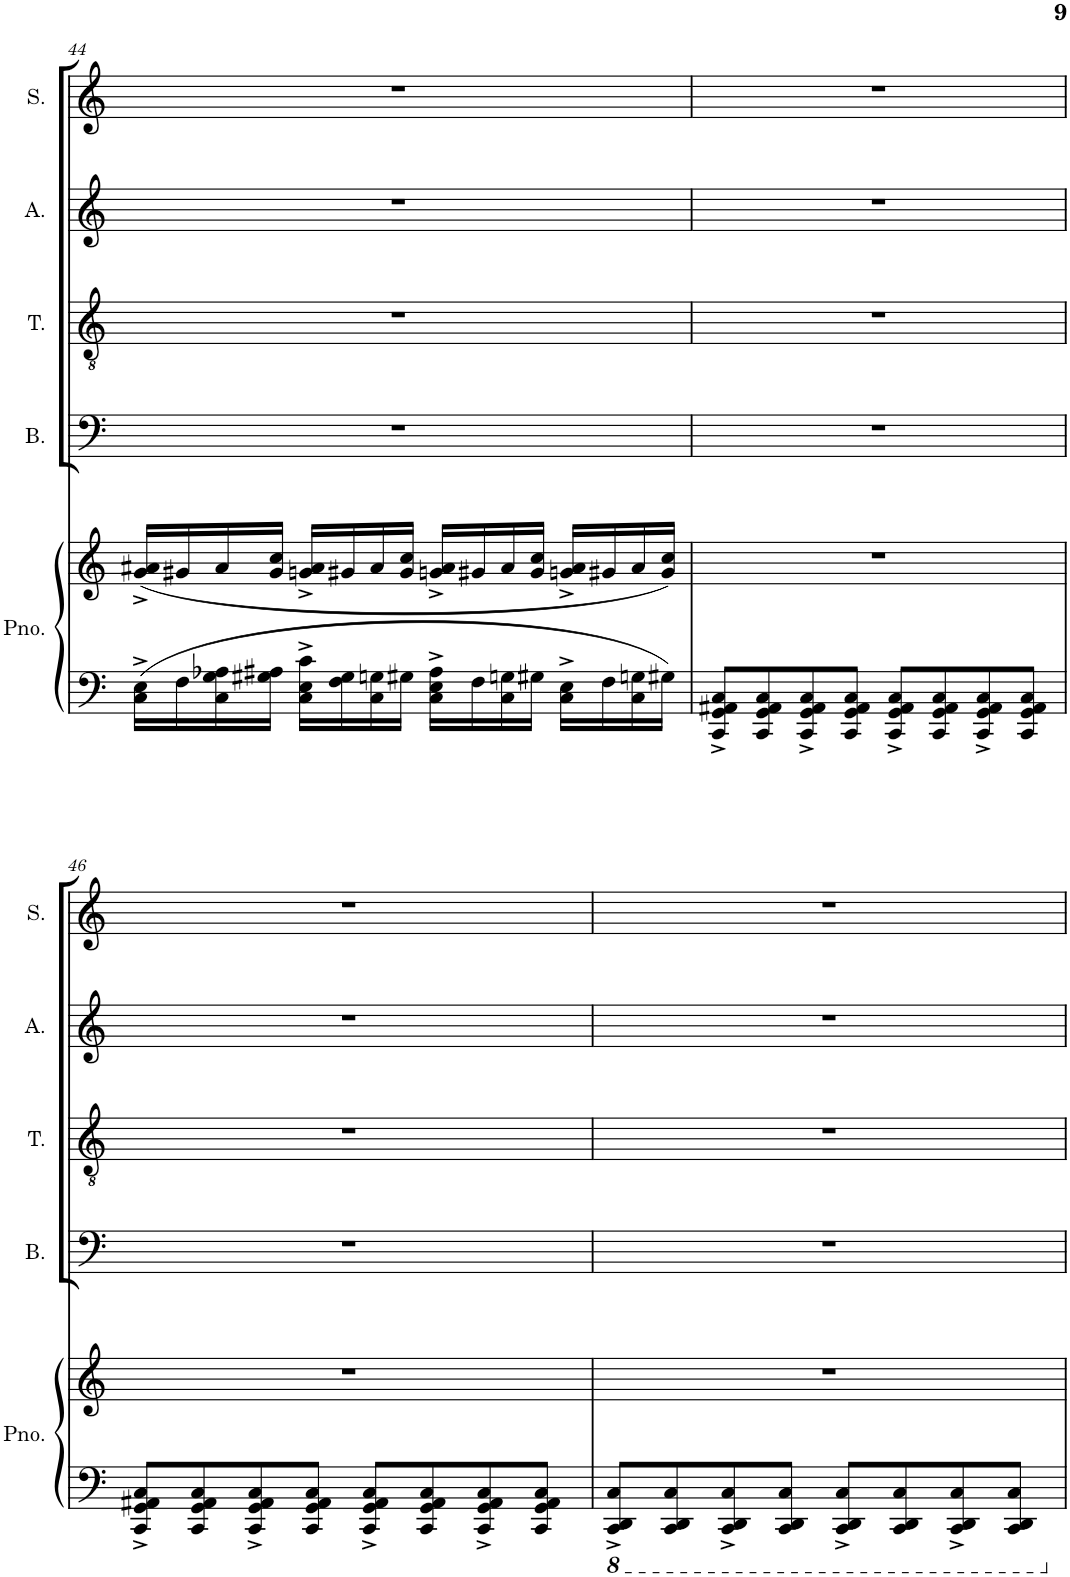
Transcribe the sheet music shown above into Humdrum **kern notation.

**kern	**kern	**kern	**kern	**kern	**kern
*part5	*part5	*part4	*part3	*part2	*part1
*staff6	*staff5	*staff4	*staff3	*staff2	*staff1
*I"Piano	*	*I"Bass	*I"Tenor	*I"Alto	*I"Soprano
*I'Pno.	*	*I'B.	*I'T.	*I'A.	*I'S.
!!LO:PB:g=z
*clefF4	*clefG2	*clefF4	*clefGv2	*clefG2	*clefG2
*k[]	*k[]	*k[]	*k[]	*k[]	*k[]
*M4/4	*M4/4	*M4/4	*M4/4	*M4/4	*M4/4
=44	=44	=44	=44	=44	=44
16C\^ 16E\^LL	(16g/^ 16a#X/^LL	1r	1r	1r	1r
16F\	16g#X/	.	.	.	.
16C\ 16G\ 16A-X\	16a#/	.	.	.	.
16G#X\ 16A#X\JJ	16g#/ 16cc/JJ	.	.	.	.
16C\^ 16E\^ 16c\^LL	16gn/^ 16a#/^LL	.	.	.	.
16F\ 16G#\	16g#X/	.	.	.	.
16C\ 16Gn\	16a#/	.	.	.	.
16G#X\JJ	16g#/ 16cc/JJ	.	.	.	.
16C\^ 16E\^ 16A#\^LL	16gn/^ 16a#/^LL	.	.	.	.
16F\	16g#X/	.	.	.	.
16C\ 16Gn\	16a#/	.	.	.	.
16G#X\JJ	16g#/ 16cc/JJ	.	.	.	.
16C\^ 16E\^LL	16gn/^ 16a#/^LL	.	.	.	.
16F\	16g#X/	.	.	.	.
16C\ 16Gn\	16a#/	.	.	.	.
16G#X\JJ	16g#/ 16cc/JJ)	.	.	.	.
=45	=45	=45	=45	=45	=45
8CC/^ 8GG/^ 8AA#X/^ 8C/^L	1r	1r	1r	1r	1r
8CC/ 8GG/ 8AA#/ 8C/	.	.	.	.	.
8CC/^ 8GG/^ 8AA#/^ 8C/^	.	.	.	.	.
8CC/ 8GG/ 8AA#/ 8C/J	.	.	.	.	.
8CC/^ 8GG/^ 8AA#/^ 8C/^L	.	.	.	.	.
8CC/ 8GG/ 8AA#/ 8C/	.	.	.	.	.
8CC/^ 8GG/^ 8AA#/^ 8C/^	.	.	.	.	.
8CC/ 8GG/ 8AA#/ 8C/J	.	.	.	.	.
!!LO:LB:g=z
=46	=46	=46	=46	=46	=46
8CC/^ 8GG/^ 8AA#X/^ 8C/^L	1r	1r	1r	1r	1r
8CC/ 8GG/ 8AA#/ 8C/	.	.	.	.	.
8CC/^ 8GG/^ 8AA#/^ 8C/^	.	.	.	.	.
8CC/ 8GG/ 8AA#/ 8C/J	.	.	.	.	.
8CC/^ 8GG/^ 8AA#/^ 8C/^L	.	.	.	.	.
8CC/ 8GG/ 8AA#/ 8C/	.	.	.	.	.
8CC/^ 8GG/^ 8AA#/^ 8C/^	.	.	.	.	.
8CC/ 8GG/ 8AA#/ 8C/J	.	.	.	.	.
=47	=47	=47	=47	=47	=47
*8ba	*	*	*	*	*
8CCC/^ 8DDD/^ 8CC/^L	1r	1r	1r	1r	1r
8CCC/ 8DDD/ 8CC/	.	.	.	.	.
8CCC/^ 8DDD/^ 8CC/^	.	.	.	.	.
8CCC/ 8DDD/ 8CC/J	.	.	.	.	.
8CCC/^ 8DDD/^ 8CC/^L	.	.	.	.	.
8CCC/ 8DDD/ 8CC/	.	.	.	.	.
8CCC/^ 8DDD/^ 8CC/^	.	.	.	.	.
8CCC/ 8DDD/ 8CC/J	.	.	.	.	.
*X8ba	*	*	*	*	*
=	=	=	=	=	=
*-	*-	*-	*-	*-	*-
